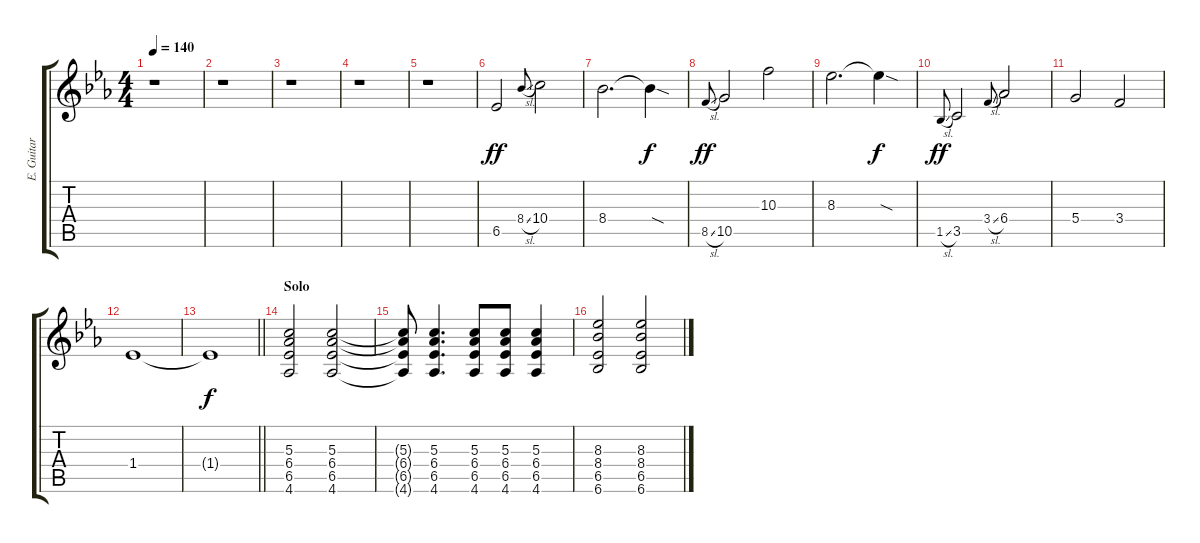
\track ("E. Guitar II" "E. Guitar ") {instrument overdrivenguitar}
\staff {score tabs}
\tuning (E4 B3 G3 D3 A2 E2) {hide}
\ts (4 4)
\tempo 140
\clef g2
\ks eb
r.1{dy f} |
r.1 |
r.1 |
r.1 |
r.1 |
6.5.2{dy ff} 8.4{sl}.8{gr onbeat} 10.4.2 |
8.4.2{d} 8.4{sod t}.4{dy f} |
8.5{sl}.8{gr onbeat dy ff} 10.5.2 10.3.2 |
8.3.2{d} 8.3{sod t}.4{dy f} |
1.5{sl}.8{gr onbeat dy ff} 3.5.2 3.4{sl}.8{gr onbeat} 6.4.2 |
5.4.2 3.4.2 |
1.4.1 |
\barLineRight lightlight
1.4{t}.1{dy f} |
\section ("" "Solo")
(5.3 6.4 6.5 4.6).2 (5.3 6.4 6.5 4.6).2 |
(5.3{t} 6.4{t} 6.5{t} 4.6{t}).8 (5.3 6.4 6.5 4.6).4{d} (5.3 6.4 6.5 4.6).8 (5.3 6.4 6.5 4.6).8 (5.3 6.4 6.5 4.6).4 |
(8.3 8.4 6.5 6.6).2 (8.3 8.4 6.5 6.6).2
